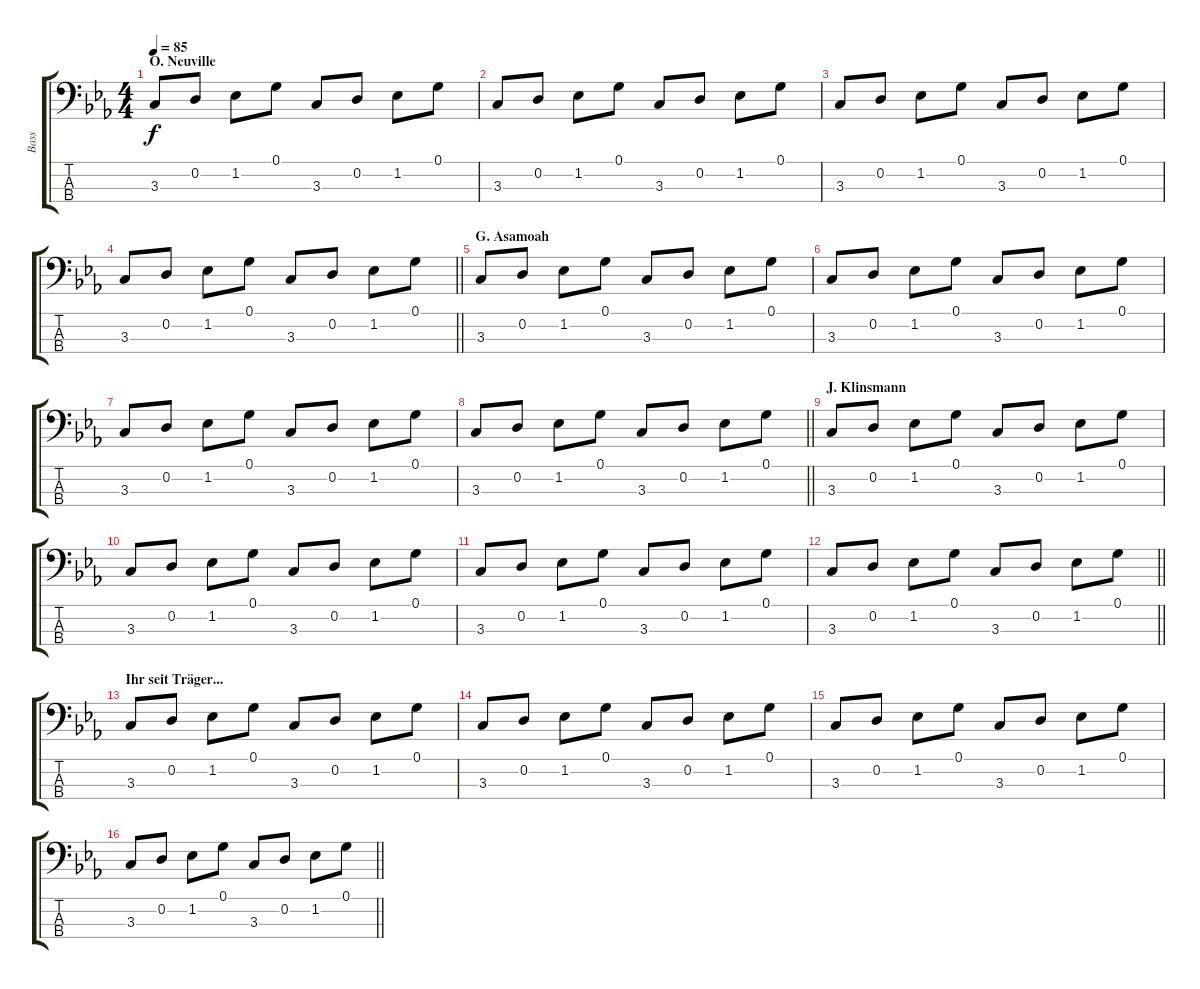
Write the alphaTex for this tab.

\track ("Bass" "Bass") {instrument electricbassfinger}
\staff {score tabs}
\tuning (G2 D2 A1 E1) {hide}
\ts (4 4)
\section ("" "O. Neuville")
\tempo 85
\clef f4
\ks cminor
3.3.8{dy f} 0.2.8 1.2.8 0.1.8 3.3.8 0.2.8 1.2.8 0.1.8 |
3.3.8 0.2.8 1.2.8 0.1.8 3.3.8 0.2.8 1.2.8 0.1.8 |
3.3.8 0.2.8 1.2.8 0.1.8 3.3.8 0.2.8 1.2.8 0.1.8 |
\barLineRight lightlight
3.3.8 0.2.8 1.2.8 0.1.8 3.3.8 0.2.8 1.2.8 0.1.8 |
\section ("" "G. Asamoah")
3.3.8 0.2.8 1.2.8 0.1.8 3.3.8 0.2.8 1.2.8 0.1.8 |
3.3.8 0.2.8 1.2.8 0.1.8 3.3.8 0.2.8 1.2.8 0.1.8 |
3.3.8 0.2.8 1.2.8 0.1.8 3.3.8 0.2.8 1.2.8 0.1.8 |
\barLineRight lightlight
3.3.8 0.2.8 1.2.8 0.1.8 3.3.8 0.2.8 1.2.8 0.1.8 |
\section ("" "J. Klinsmann")
3.3.8 0.2.8 1.2.8 0.1.8 3.3.8 0.2.8 1.2.8 0.1.8 |
3.3.8 0.2.8 1.2.8 0.1.8 3.3.8 0.2.8 1.2.8 0.1.8 |
3.3.8 0.2.8 1.2.8 0.1.8 3.3.8 0.2.8 1.2.8 0.1.8 |
\barLineRight lightlight
3.3.8 0.2.8 1.2.8 0.1.8 3.3.8 0.2.8 1.2.8 0.1.8 |
\section ("" "Ihr seit Träger...")
3.3.8 0.2.8 1.2.8 0.1.8 3.3.8 0.2.8 1.2.8 0.1.8 |
3.3.8 0.2.8 1.2.8 0.1.8 3.3.8 0.2.8 1.2.8 0.1.8 |
3.3.8 0.2.8 1.2.8 0.1.8 3.3.8 0.2.8 1.2.8 0.1.8 |
\barLineRight lightlight
3.3.8 0.2.8 1.2.8 0.1.8 3.3.8 0.2.8 1.2.8 0.1.8
